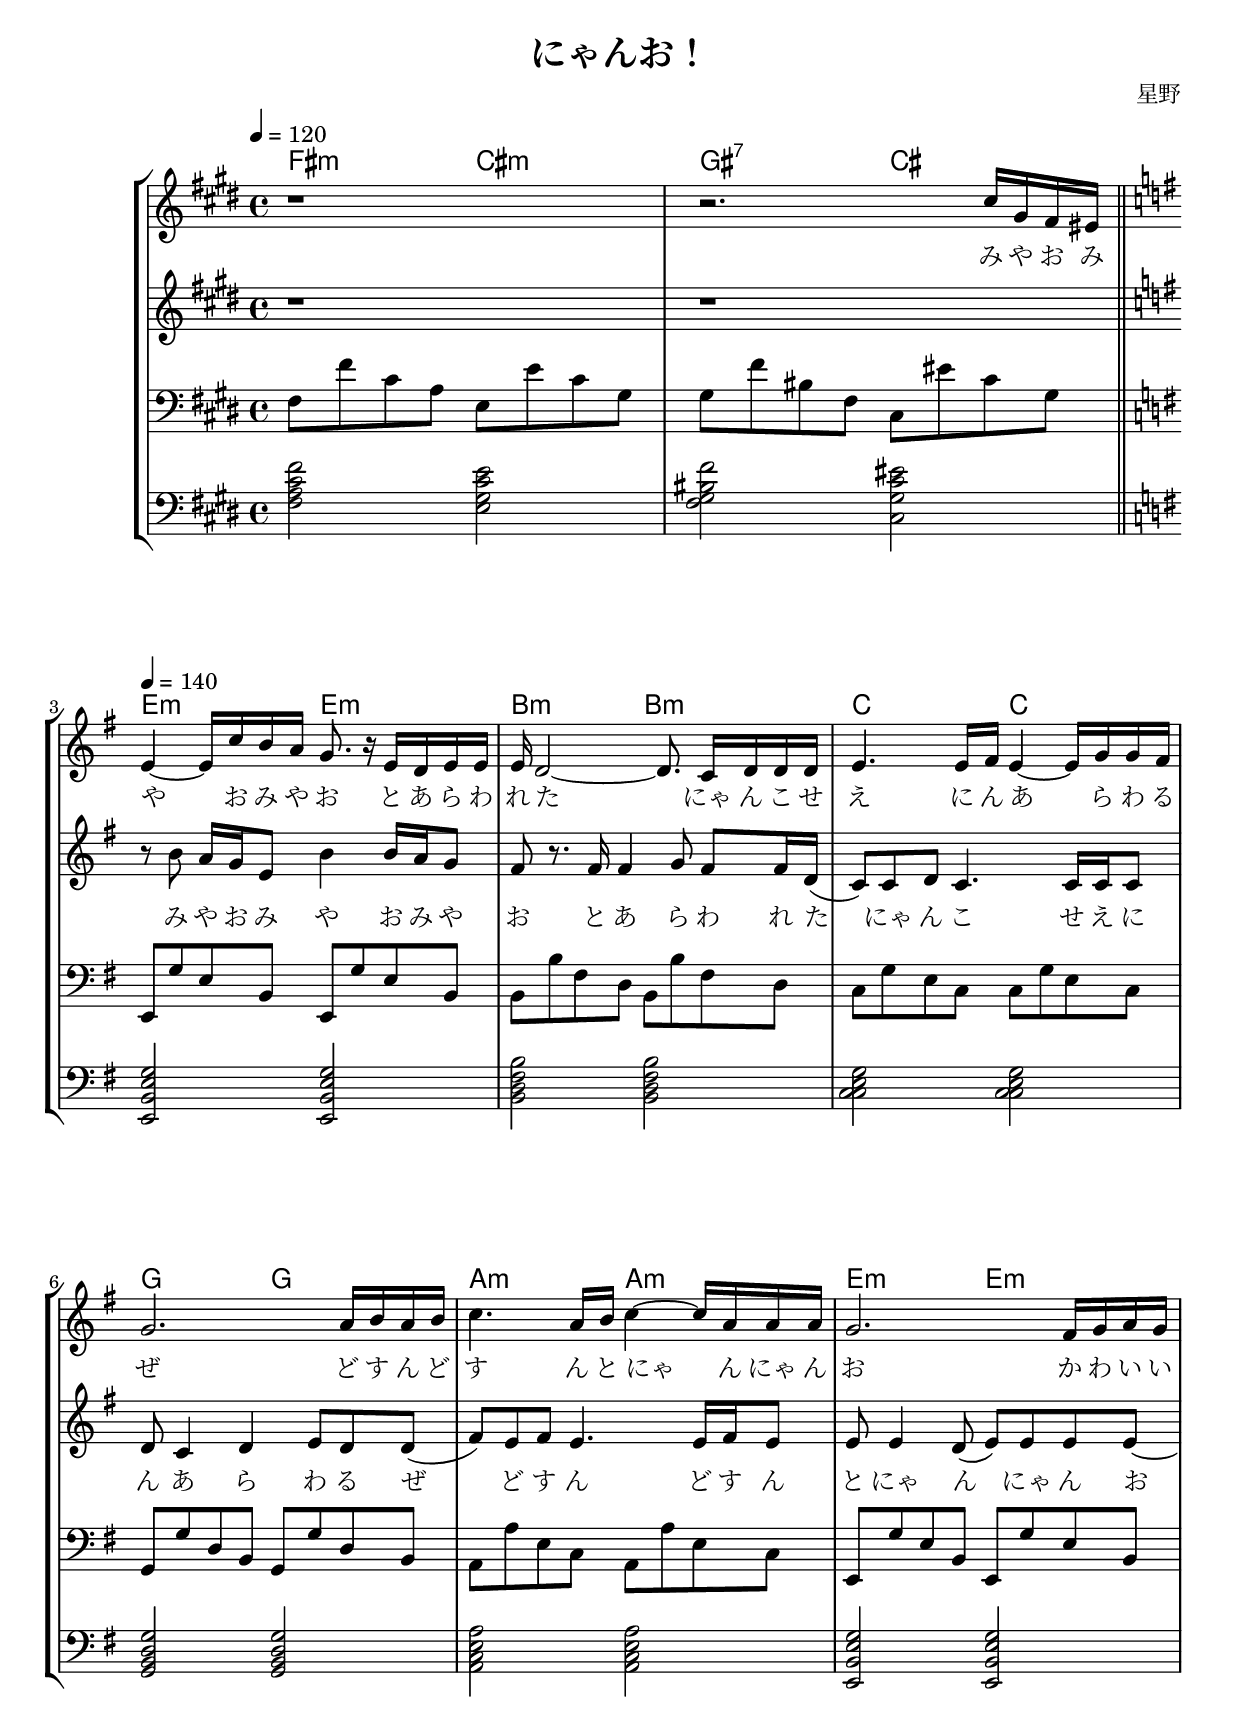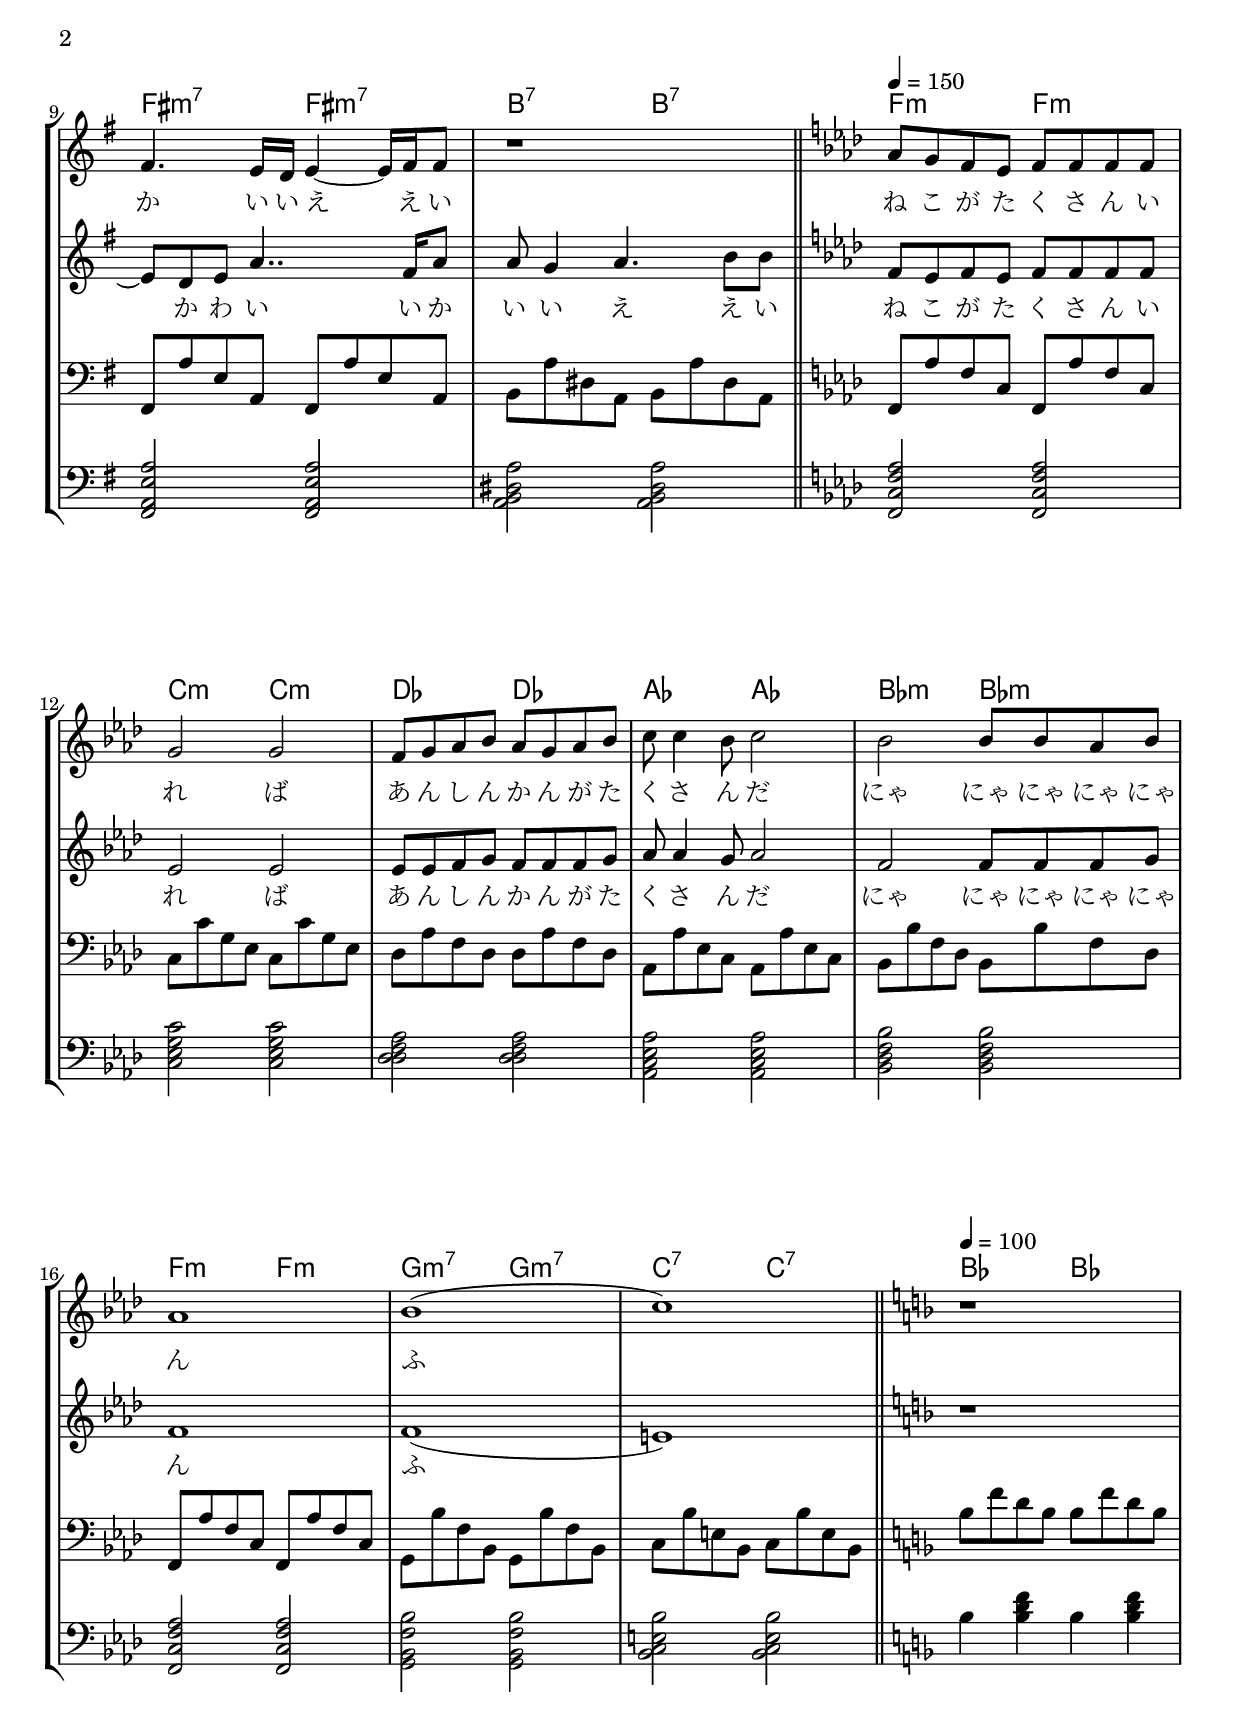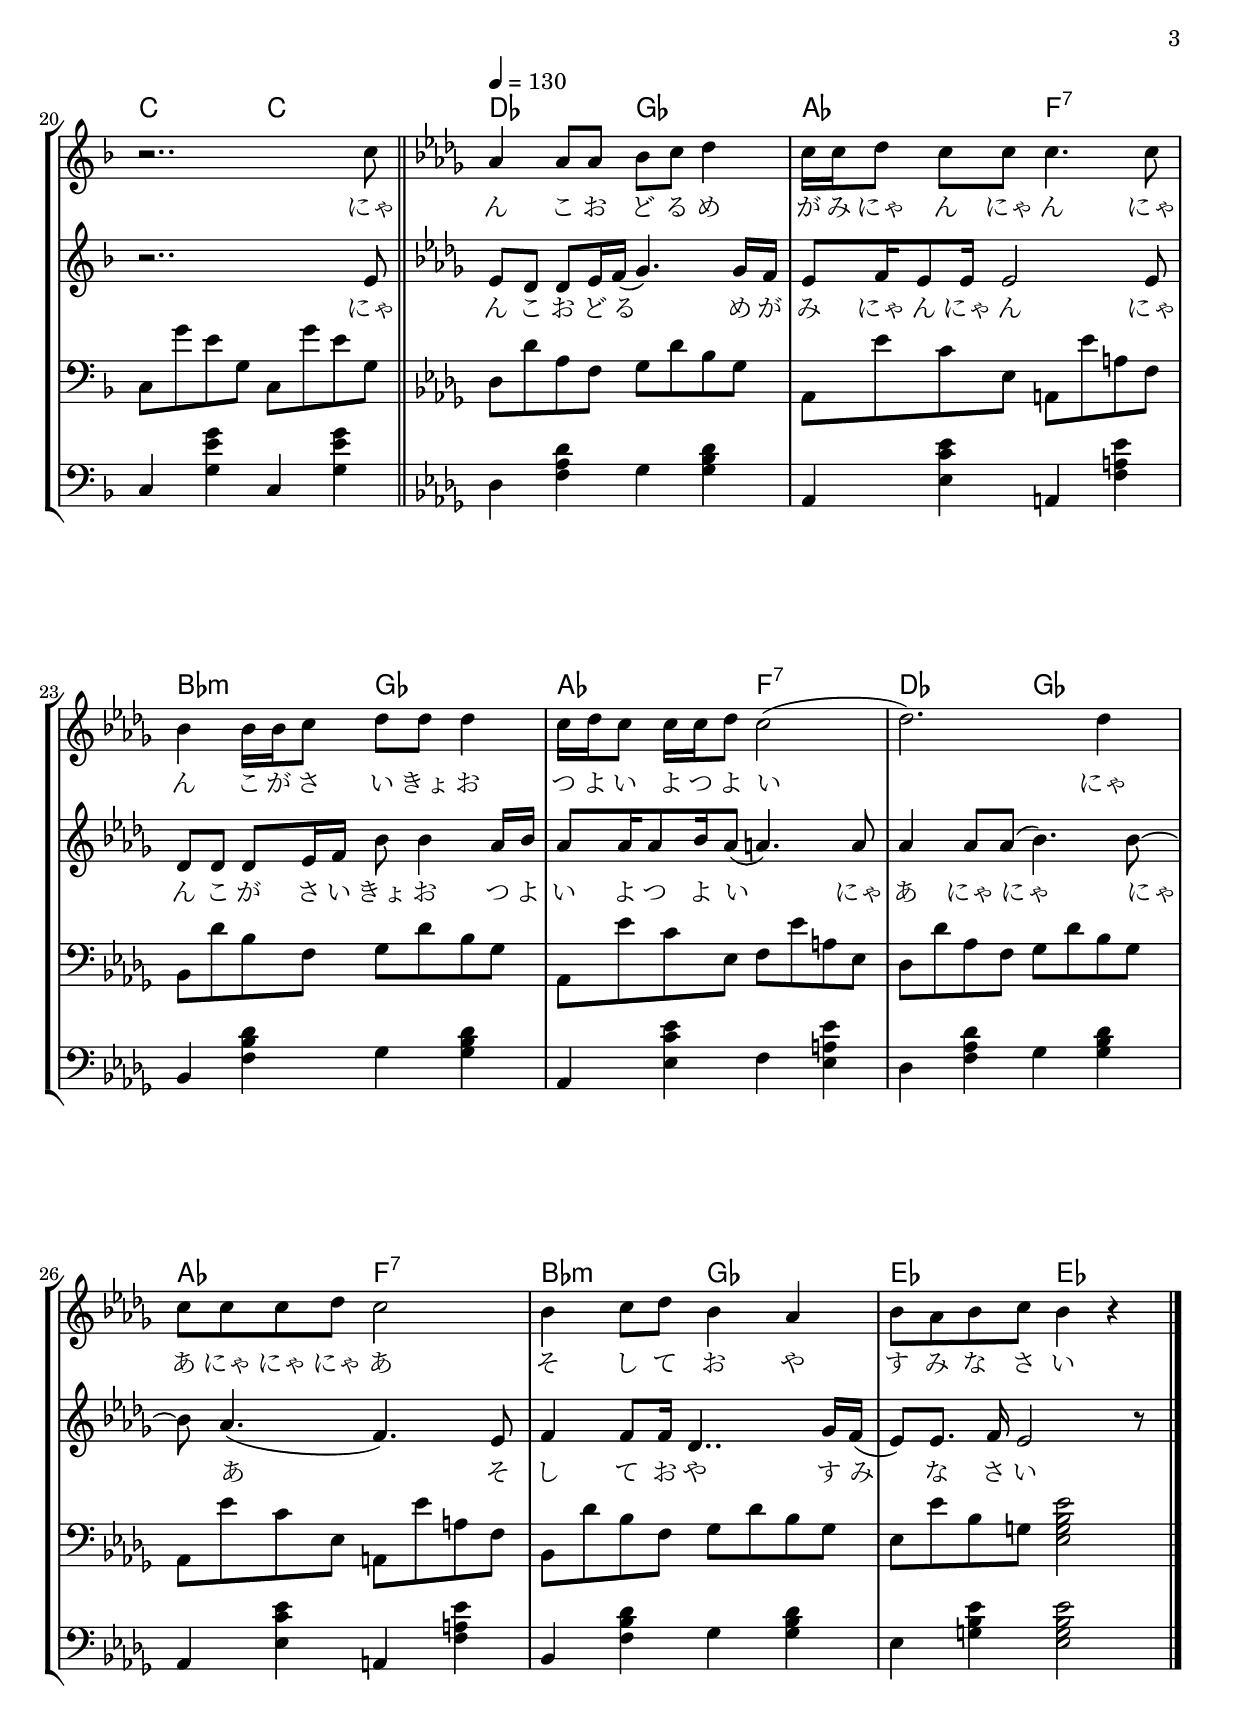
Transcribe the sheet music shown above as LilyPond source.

\version "2.12.1"

\header {
	title = \markup {にゃんお！}
	composer = \markup \center-column {星野}
}

harmony = \chordmode {
	fis2:m cis:m gis:7 cis 

	e:m e:m b:m b:m c c g g a:m a:m e:m e:m fis:min7 fis:min7 b:7 b:7 

	f:m f:m c:m c:m des des as as bes:m bes:m f:m f:m g:min7 g:min7 c:7 c:7 

	bes bes c c 

	des ges as f:7 bes:m ges as f:7 des ges as f:7 bes:m ges es es 
}

melody = {
	\key e \major
	\tempo 4 = 120
	r1 | r2. 
	\set Staff.midiInstrument = #"fss0.32"
	cis''16  gis'16  fis'16  eis'16 
		\key g \major
	\tempo 4 = 140
e'4~e'16  c''16  b'16  a'16  g'8.  r16  e'16  d'16  e'16  e'16 
	e'16  d'2~d'8.  c'16  d'16  d'16  d'16 
	e'4.  e'16  fis'16  e'4~e'16  g'16  g'16  fis'16 
	g'2.  a'16  b'16  a'16  b'16 
	c''4.  a'16  b'16  c''4~c''16  a'16  a'16  a'16 
	g'2.  fis'16  g'16  a'16  g'16 
	fis'4.  e'16  d'16  e'4~e'16  fis'16  fis'8
	r1 	\set Staff.midiInstrument = #"fss0.32"
		\key as \major
	\tempo 4 = 150
as'8  g'8  f'8  es'8  f'8  f'8  f'8  f'8 
	g'2  g'2 
	f'8  g'8  as'8  bes'8  as'8  g'8  as'8  bes'8 
	c''8  c''4  bes'8  c''2 
	bes'2  bes'8  bes'8  as'8  bes'8 
	as'1 
	bes'1 
	(c''1)
	\key f \major
	\tempo 4 = 100
	r1 | r2.. 
	\set Staff.midiInstrument = #"fss0.32"
	c''8 
		\key des \major
	\tempo 4 = 130
as'4  as'8  as'8  bes'8  c''8  des''4 
	c''16  c''16  des''8  c''8  c''8  c''4.  c''8 
	bes'4  bes'16  bes'16  c''8  des''8  des''8  des''4 
	c''16  des''16  c''8  c''16  c''16  des''8  c''2 
	(des''2.)  des''4 
	c''8  c''8  c''8  des''8  c''2 
	bes'4  c''8  des''8  bes'4  as'4 
	bes'8  as'8  bes'8  c''8  bes'4  	r4 	\bar "|."
}

words = \lyricmode {
	
	み  や  お  み  や  お  み  や  お  と  あ  ら  わ  れ  た  にゃ  ん  こ  せ  え  に  ん  あ  ら  わ  る  ぜ  ど  す  ん  ど  す  ん  と  にゃ  ん  にゃ  ん  お  か  わ  い  い  か  い  い  え  え  い  
	ね  こ  が  た  く  さ  ん  い  れ  ば  あ  ん  し  ん  か  ん  が  た  く  さ  ん  だ  にゃ  にゃ  にゃ  にゃ  にゃ  ん  ふ  
	
	にゃ  ん  こ  お  ど  る  め  が  み  にゃ  ん  にゃ  ん  にゃ  ん  こ  が  さ  い  きょ  お  つ  よ  い  よ  つ  よ  い  にゃ  あ  にゃ  にゃ  にゃ  あ  そ  し  て  お  や  す  み  な  さ  い  
}

secondmelody = {
	\key e \major
	\tempo 4 = 120
	r1 | r1   
	\set Staff.midiInstrument = #"Lead 3 (calliope)"
		\key g \major
	\tempo 4 = 140
r8 b'8  a'16  g'16  e'8  b'4  b'16  a'16  g'8 
	fis'8  r8.  fis'16  fis'4  g'8  fis'8  fis'16  d'16 
	(c'8)  c'8  d'8  c'4.  c'16  c'16  c'8 
	d'8  c'4  d'4  e'8  d'8  d'8 
	(fis'8)  e'8  fis'8  e'4.  e'16  fis'16  e'8 
	e'8  e'4  d'8  (e'8)  e'8  e'8  e'8~ 
	e'8  d'8  e'8  a'4..  fis'16  a'8 
	a'8  g'4  a'4.  b'8  b'8
	\set Staff.midiInstrument = #"fss0.32"
		\key as \major
	\tempo 4 = 150
f'8  es'8  f'8  es'8  f'8  f'8  f'8  f'8 
	es'2  es'2 
	es'8  es'8  f'8  g'8  f'8  f'8  f'8  g'8 
	as'8  as'4  g'8  as'2 
	f'2  f'8  f'8  f'8  g'8 
	f'1 
	f'1 
	(e'1)
	\key f \major
	\tempo 4 = 100
	r1 | r2.. 
	\set Staff.midiInstrument = #"Shamisen"
	e'8 
		\key des \major
	\tempo 4 = 130
es'8  des'8  des'8  es'16  f'16  (ges'4.)  ges'16  f'16 
	es'8  f'16  es'8  es'16  es'2  es'8 
	des'8  des'8  des'8  es'16  f'16  bes'8  bes'4  as'16  bes'16 
	as'8  as'16  as'8  bes'16  as'8  (a'4.)  a'8 
	as'4  as'8  as'8  (bes'4.)  bes'8~ 
	bes'8  as'4.  (f'4.)  es'8 
	f'4  f'8  f'16  des'4..  ges'16  f'16 
	(es'8)  es'8.  f'16  es'2  	r8 	\bar "|."
}

secondwords = \lyricmode {
	
	み  や  お  み  や  お  み  や  お  と  あ  ら  わ  れ  た  にゃ  ん  こ  せ  え  に  ん  あ  ら  わ  る  ぜ  ど  す  ん  ど  す  ん  と  にゃ  ん  にゃ  ん  お  か  わ  い  い  か  い  い  え  え  い  
	ね  こ  が  た  く  さ  ん  い  れ  ば  あ  ん  し  ん  か  ん  が  た  く  さ  ん  だ  にゃ  にゃ  にゃ  にゃ  にゃ  ん  ふ  
	
	にゃ  ん  こ  お  ど  る  め  が  み  にゃ  ん  にゃ  ん  にゃ  ん  こ  が  さ  い  きょ  お  つ  よ  い  よ  つ  よ  い  にゃ  あ  にゃ  にゃ  にゃ  あ  そ  し  て  お  や  す  み  な  さ  い  
}

tempochange = {
	\tempo 4 = 120
	r1 | r1 \bar "||"
	\tempo 4 = 140
	r1 | r1 | r1 | r1 | r1 | r1 | r1 | r1 \bar "||"
	\tempo 4 = 150
	r1 | r1 | r1 | r1 | r1 | r1 | r1 | r1 \bar "||"
	\tempo 4 = 100
	r1 | r1 \bar "||"
	\tempo 4 = 130
	r1 | r1 | r1 | r1 | r1 | r1 | r1 | r1 \bar "|."
}

mainacc = {
	\clef bass
	\set Staff.midiInstrument = #"Acoustic grand"
	\key e \major
	\tempo 4 = 120
	fis8 fis' cis' a
	e8 e' cis' gis
	gis8 fis' bis fis
	cis8 eis' cis' gis
	\bar "||"

	\set Staff.midiInstrument = #"Acoustic grand"
	\key g \major
	\tempo 4 = 140
	e,8 g e b,
	e,8 g e b,
	b,8 b fis d
	b,8 b fis d
	c8 g e c
	c8 g e c
	g,8 g d b,
	g,8 g d b,
	a,8 a e c
	a,8 a e c
	e,8 g e b,
	e,8 g e b,
	fis,8 a e a,
	fis,8 a e a,
	b,8 a dis a,
	b,8 a dis a,
	\bar "||"

	\set Staff.midiInstrument = #"Acoustic grand"
	\key as \major
	\tempo 4 = 150
	f,8 as f c
	f,8 as f c
	c8 c' g es
	c8 c' g es
	des8 as f des
	des8 as f des
	as,8 as es c
	as,8 as es c
	bes,8 bes f des
	bes,8 bes f des
	f,8 as f c
	f,8 as f c
	g,8 bes f bes,
	g,8 bes f bes,
	c8 bes e bes,
	c8 bes e bes,
	\bar "||"

	\set Staff.midiInstrument = #"Acoustic grand"
	\key f \major
	\tempo 4 = 100
	bes8 f' d' bes
	bes8 f' d' bes
	c8 g' e' g
	c8 g' e' g
	\bar "||"

	\set Staff.midiInstrument = #"Acoustic grand"
	\key des \major
	\tempo 4 = 130
	des8 des' as f
	ges8 des' bes ges
	as,8 es' c' es
	a,8 es' a f
	bes,8 des' bes f
	ges8 des' bes ges
	as,8 es' c' es
	f8 es' a es
	des8 des' as f
	ges8 des' bes ges
	as,8 es' c' es
	a,8 es' a f
	bes,8 des' bes f
	ges8 des' bes ges
	es8 es' bes g
	<es g bes es'>2
	\bar "|."
}

subacc = {
	\clef bass
	\set Staff.midiInstrument = #"Acoustic grand"
	\key e \major
	\tempo 4 = 120
	<fis a cis' fis'>2
	<e gis cis' e'>2
	<gis fis bis fis'>2
	<cis gis cis' eis'>2
	\bar "||"

	\set Staff.midiInstrument = #"Acoustic grand"
	\key g \major
	\tempo 4 = 140
	<e, b, e g>2
	<e, b, e g>2
	<b, d fis b>2
	<b, d fis b>2
	<c c e g>2
	<c c e g>2
	<g, b, d g>2
	<g, b, d g>2
	<a, c e a>2
	<a, c e a>2
	<e, b, e g>2
	<e, b, e g>2
	<fis, a, e a>2
	<fis, a, e a>2
	<b, a, dis a>2
	<b, a, dis a>2
	\bar "||"

	\set Staff.midiInstrument = #"Acoustic grand"
	\key as \major
	\tempo 4 = 150
	<f, c f as>2
	<f, c f as>2
	<c es g c'>2
	<c es g c'>2
	<des des f as>2
	<des des f as>2
	<as, c es as>2
	<as, c es as>2
	<bes, des f bes>2
	<bes, des f bes>2
	<f, c f as>2
	<f, c f as>2
	<g, bes, f bes>2
	<g, bes, f bes>2
	<c bes, e bes>2
	<c bes, e bes>2
	\bar "||"

	\set Staff.midiInstrument = #"Pad 4 (choir)"
	\key f \major
	\tempo 4 = 100
	bes4 <bes d' f'>4
	bes4 <bes d' f'>4
	c4 <g e' g'>4
	c4 <g e' g'>4
	\bar "||"

	\set Staff.midiInstrument = #"Lead 8 (bass+lead)"
	\key des \major
	\tempo 4 = 130
	des4 <f as des'>4
	ges4 <ges bes des'>4
	as,4 <es c' es'>4
	a,4 <f a es'>4
	bes,4 <f bes des'>4
	ges4 <ges bes des'>4
	as,4 <es c' es'>4
	f4 <es a es'>4
	des4 <f as des'>4
	ges4 <ges bes des'>4
	as,4 <es c' es'>4
	a,4 <f a es'>4
	bes,4 <f bes des'>4
	ges4 <ges bes des'>4
	es4 <g bes es'>4
	<es g bes es'>2
	\bar "|."
}

percA = {
	\drummode {
	r4 hh4 hh4 hh4  |r1  \bar "||"
	r8 cymr8 cymr8 cymr8 cymr8 cymr8 cymr8 cymr8  |cymr8 cymr8 cymr8 cymr8 cymr8 cymr8 cymr8 cymr8  |cymr8 cymr8 cymr8 cymr8 cymr8 cymr8 cymr8 cymr8  |cymr8 cymr8 cymr8 cymr8 cymr8 cymr8 cymr8 cymr8  |r8 cymr8 cymr8 cymr8 cymr8 cymr8 cymr8 cymr8  |cymr8 cymr8 cymr8 cymr8 cymr8 cymr8 cymr8 cymr8  |cymr8 cymr8 cymr8 cymr8 cymr8 cymr8 cymr8 cymr8  |cymr8 cymr8 cymr4 cymr8 cymr4.  \bar "||"
	cymr4 cymr4 cymr4 cymr4  |cymr4 cymr8 cymr16 cymr16 cymr4 cymr4  |cymr4 cymr4 cymr4 cymr4  |cymr4 cymr2.  |cymr4 cymr4 cymr4 cymr4  |cymr4 cymr8 cymr16 cymr16 cymr4 cymr4  |cymr4 cymr4 cymr4 cymr4  |cymr4 cymr2.  \bar "||"
	cymr4 cymr4 cymr4 cymr4  |cymr4 cymr8 cymr16 cymr16 cymr4 cymr4  \bar "||"
	r2 r8 hho4.  |r2 r8 hho4.  |r2 r8 hho4.  |r2 r8 hho4.  |r2 r8 hho4.  |r2 r8 hho4.  |r2 r8 hho4.  |r2 r8 hho4.  \bar "|."
	}
}

percB = {
	\drummode {
	r4 sn8 sn4. sn4  |sn16 sn16 sn16 sn16 sn16 sn16 sn16 sn16 sn16 sn16 sn16 sn16 sn16 sn16 sn16 sn16  \bar "||"
	r4 sn8 sn4. sn4  |r4 sn8 sn4. sn4  |r4 sn8 sn4. sn4  |r4 sn8 sn4. sn4  |r4 sn8 sn4. sn4  |r4 sn8 sn4. sn4  |r4 sn8 sn4. sn4  |r8 sn8 sn4 sn8 sn8 sn16 sn16 sn16 sn16  \bar "||"
	r2 sn2  |r2 sn2  |r2 sn2  |r8 sn8 sn2.  |r2 sn2  |r2 sn2  |r2 sn2  |r8 sn8 sn2.  \bar "||"
	r2 sn2  |r2 sn2  \bar "||"
	r8 hh8 hh8 hh8 hh4. hh8  |hh8 hh8 hh8 hh8 hh4 hh8 hh8  |hh8 hh8 hh8 hh8 hh4. hh8  |hh8 hh8 hh8 hh8 hh4 hh8 hh8  |r8 hh8 hh8 hh8 hh4. hh8  |hh8 hh8 hh8 hh8 hh4 hh8 hh8  |hh8 hh8 hh8 hh8 hh4. hh8  |r16 hh4 hh4 hh4 r16 hh8  \bar "|."
	}
}

percC = {
	\drummode {
	bd4 bd4 bd4 bd4  |bd4 bd4 bd8 bd8 bd8 bd8  \bar "||"
	bd4 bd4 bd4 bd4  |bd4 bd4 bd8 bd8 bd4  |bd4 bd4 bd4 bd4  |bd4 bd4 bd8 bd8 bd4  |bd4 bd4 bd4 bd4  |bd4 bd4 bd8 bd8 bd4  |bd4 bd4 bd4 bd4  |bd4. bd8 bd4 bd8 bd8  \bar "||"
	bd2. r8 bd8  |bd2. r8 bd8  |bd2. r8 bd8  |bd4. bd8 bd4. bd8  |bd2. r8 bd8  |bd2. r8 bd8  |bd2. r8 bd8  |bd2 r8 bd4.  \bar "||"
	bd2. r8 bd8  |bd2 r8 bd4.  \bar "||"
	r16 hhp4 hhp8 hhp8 hhp4. hhp16  |r16 hhp4 hhp8 hhp8 hhp4 hhp8.  |r16 hhp4 hhp8 hhp8 hhp4 hhp8 hhp16  |r16 hhp4 hhp8 hhp8 hhp4 hhp8.  |r16 hhp4 hhp8 hhp8 hhp4. hhp16  |r16 hhp4 hhp8 hhp8 hhp4 hhp8.  |r16 hhp4 hhp8 hhp8 hhp4 hhp8 hhp16  |r8 hhp8 hhp8 hhp8 hhp4 r16 hhp8.  \bar "|."
	}
}

percD = {
	\drummode {
	r8 hhp4 hhp4 hhp4 hhp8  |r8 hhp4 hhp4 hhp4 hhp8  \bar "||"
	cymc1  |r1 |r1 |r1 |cymc1  |r1 |r1 |r1 \bar "||"
	r1 |r1 |r1 |r2 r8 tommh8 tommh4  |r1 |r1 |r1 |r8. tommh8. tommh2 r8  \bar "||"
	r1 |r8. tommh8. tommh2 r8  \bar "||"
	r8. sn2 r16 sn4  |r8. sn2 r16 sn8. sn16  |r8. sn2 r16 sn4  |r8. sn2 r16 sn8. sn16  |r8. sn2 r16 sn4  |r8. sn2 r16 sn8. sn16  |r8. sn2 r16 sn4  |r8. sn2 r16 sn4  \bar "|."
	}
}

percE = {
	\drummode {
	cymc1  |r1 \bar "||"
	r1 |r1 |r1 |r1 |r1 |r1 |r1 |r4 r16 hhp8 hhp2 r16  \bar "||"
	r1 |r1 |r1 |r2. r8 toml8  |r1 |r1 |r1 |r2. toml8 toml8  \bar "||"
	r1 |r2. toml8 toml8  \bar "||"
	bd4. bd8 bd2  |bd4. bd8 bd4. bd8  |bd4. bd8 bd2  |bd4. bd8 bd4. bd8  |bd4. bd8 bd2  |bd4. bd8 bd4. bd8  |bd4. bd8 bd2  |bd4. bd8 bd4 bd4  \bar "|."
	}
}

percF = {
	\drummode {
	r1 | r1 \bar "||"
	r1 |r1 |r1 |r1 |r1 |r1 |r1 |r4. hh2 r8  \bar "||"
	r1 |r1 |r1 |r1 |r1 |r1 |r1 |hho1  \bar "||"
	r1 |hho1  \bar "||"
	cymc1  |r1 |r1 |r1 |cymc1  |r1 |r1 |cymc1  \bar "|."
	}
}

percG = {
	\drummode {
	r1 | r1 \bar "||"
	r1 | r1 | r1 | r1 | r1 | r1 | r1 | r1 \bar "||"
	r1 | r1 | r1 | r1 | r1 | r1 | r1 | r1 \bar "||"
	r1 | r1 \bar "||"
	r1 |r1 |r1 |r1 |r1 |r1 |r1 |r4. r16 tommh2 r16  \bar "|."
	}
}

percH = {
	\drummode {
	r1 | r1 \bar "||"
	r1 | r1 | r1 | r1 | r1 | r1 | r1 | r1 \bar "||"
	r1 | r1 | r1 | r1 | r1 | r1 | r1 | r1 \bar "||"
	r1 | r1 \bar "||"
	r1 |r1 |r1 |r1 |r1 |r1 |r1 |r2. r8 toml8  \bar "|."
	}
}

\score {
	<<
		\new StaffGroup <<
			\new ChordNames {\harmony}
			\new Voice = "melody" {\melody}
			\new Lyrics \lyricsto "melody" \words
			\new Voice = "secondmelody" {\secondmelody}
			\new Lyrics \lyricsto "secondmelody" \secondwords
			\new Staff = "mainacc" {\mainacc}
			\new Staff = "subacc" {\subacc}
		>>
	>>
	\layout { }
}
